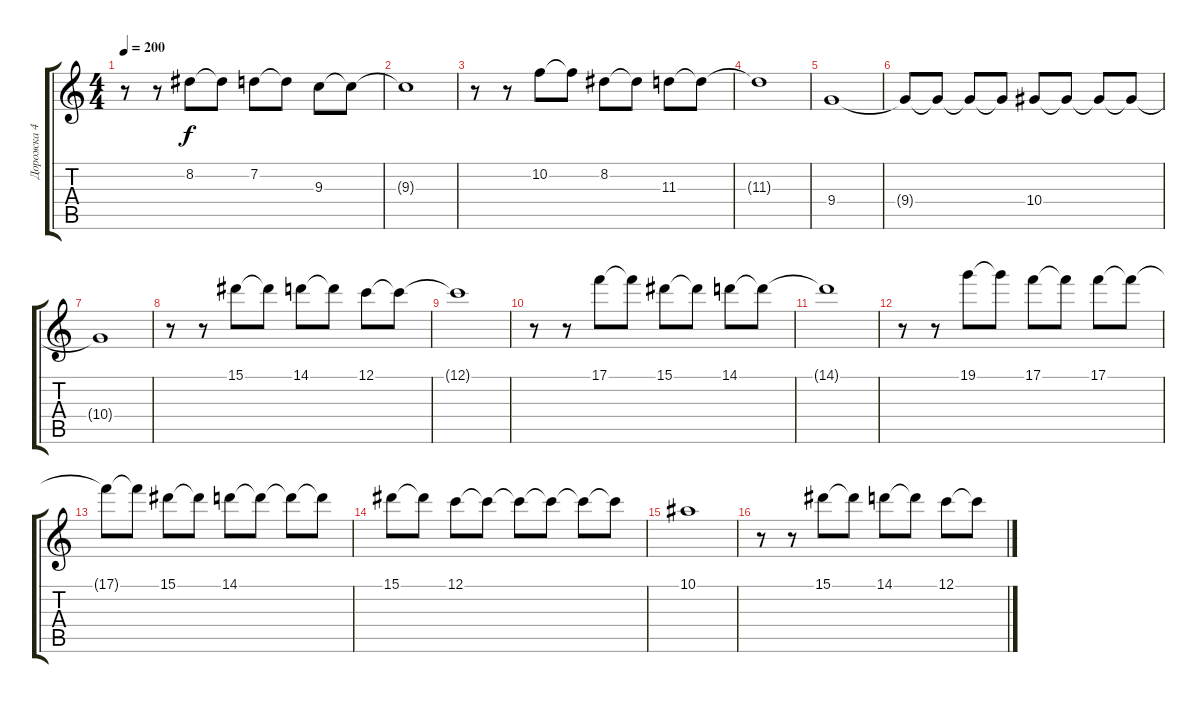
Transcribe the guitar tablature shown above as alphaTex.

\track ("Дорожка 4" "Дорожка 4") {instrument overdrivenguitar}
\staff {score tabs}
\tuning (C4 G3 Eb3 Bb2 F2 C2) {hide}
\ts (4 4)
\tempo 200
\clef g2
\ks c
r.8{dy f} r.8 8.2.8 8.2{t}.8 7.2.8 7.2{t}.8 9.3.8 9.3{t}.8 |
9.3{t}.1 |
r.8 r.8 10.2.8 10.2{t}.8 8.2.8 8.2{t}.8 11.3.8 11.3{t}.8 |
11.3{t}.1 |
9.4.1 |
9.4{t}.8 9.4{t}.8 9.4{t}.8 9.4{t}.8 10.4.8 10.4{t}.8 10.4{t}.8 10.4{t}.8 |
10.4{t}.1 |
r.8 r.8 15.1.8 15.1{t}.8 14.1.8 14.1{t}.8 12.1.8 12.1{t}.8 |
12.1{t}.1 |
r.8 r.8 17.1.8 17.1{t}.8 15.1.8 15.1{t}.8 14.1.8 14.1{t}.8 |
14.1{t}.1 |
r.8 r.8 19.1.8 19.1{t}.8 17.1.8 17.1{t}.8 17.1.8 17.1{t}.8 |
17.1{t}.8 17.1{t}.8 15.1.8 15.1{t}.8 14.1.8 14.1{t}.8 14.1{t}.8 14.1{t}.8 |
15.1.8 15.1{t}.8 12.1.8 12.1{t}.8 12.1{t}.8 12.1{t}.8 12.1{t}.8 12.1{t}.8 |
10.1.1 |
r.8 r.8 15.1.8 15.1{t}.8 14.1.8 14.1{t}.8 12.1.8 12.1{t}.8
